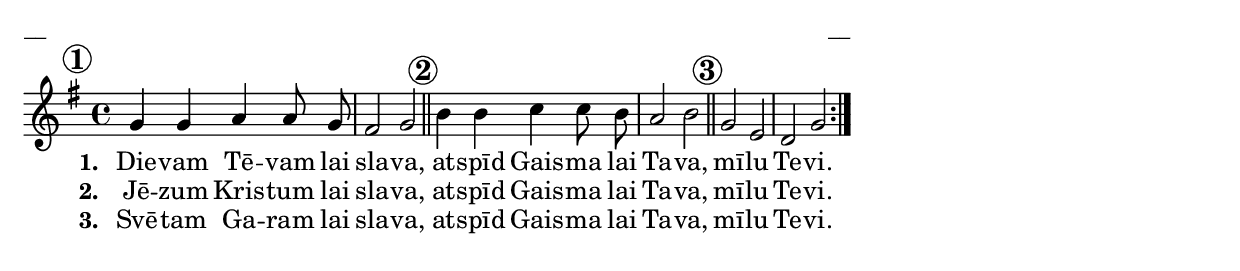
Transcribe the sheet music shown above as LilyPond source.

\version "2.13.18"

\paper {
line-width = 14\cm
left-margin = 0.4\cm
between-system-padding = 0.1\cm
between-system-space = 0.1\cm
}

\layout {
indent = #0
ragged-last = ##f
}

%chordsA = \chordmode {}

voiceA = \relative c'' {
\clef "treble"
\key g \major
\time 4/4
\override Score.RehearsalMark #'break-align-symbols = #'(time-signature)

\repeat volta 2 { 
\mark \markup { \circle \bold 1 } g4  g a a8 g | fis2 g \bar"||"
\mark \markup { \circle \bold 2 } b4 b c c8 b | a2 b \bar"||"
\mark \markup { \circle \bold 3 } g e | d g
}
}

lyricA = \lyricmode {
\set stanza = "1. "
Die -- vam Tē -- vam lai sla -- va, at -- spīd Gais -- ma lai Ta -- va, mī -- lu Te -- vi.
}
lyricB = \lyricmode {
\set stanza = "2. "
Jē -- zum Kris -- tum lai sla -- va, at -- spīd Gais -- ma lai Ta -- va, mī -- lu Te -- vi.
}
lyricC = \lyricmode {
\set stanza = "3. "
Svē -- tam Ga -- ram lai sla -- va, at -- spīd Gais -- ma lai Ta -- va, mī -- lu Te -- vi.
}

fullScore = <<
%\new ChordNames { \chordsA }
\new Staff {
<<
\new Voice = "voiceA" { \oneVoice \autoBeamOff \voiceA }
\lyricsto "voiceA" \new Lyrics \lyricA
\lyricsto "voiceA" \new Lyrics \lyricB
\lyricsto "voiceA" \new Lyrics \lyricC
>>
}
>>


\score {
\fullScore
\header { piece = "__" opus = "__" }
}
\markup { \with-color #(x11-color 'white) \sans \smaller "aaa" }
\score {
\unfoldRepeats
\fullScore
\midi {
\context { \Staff \remove "Staff_performer" }
\context { \Voice \consists "Staff_performer" }
}
}


